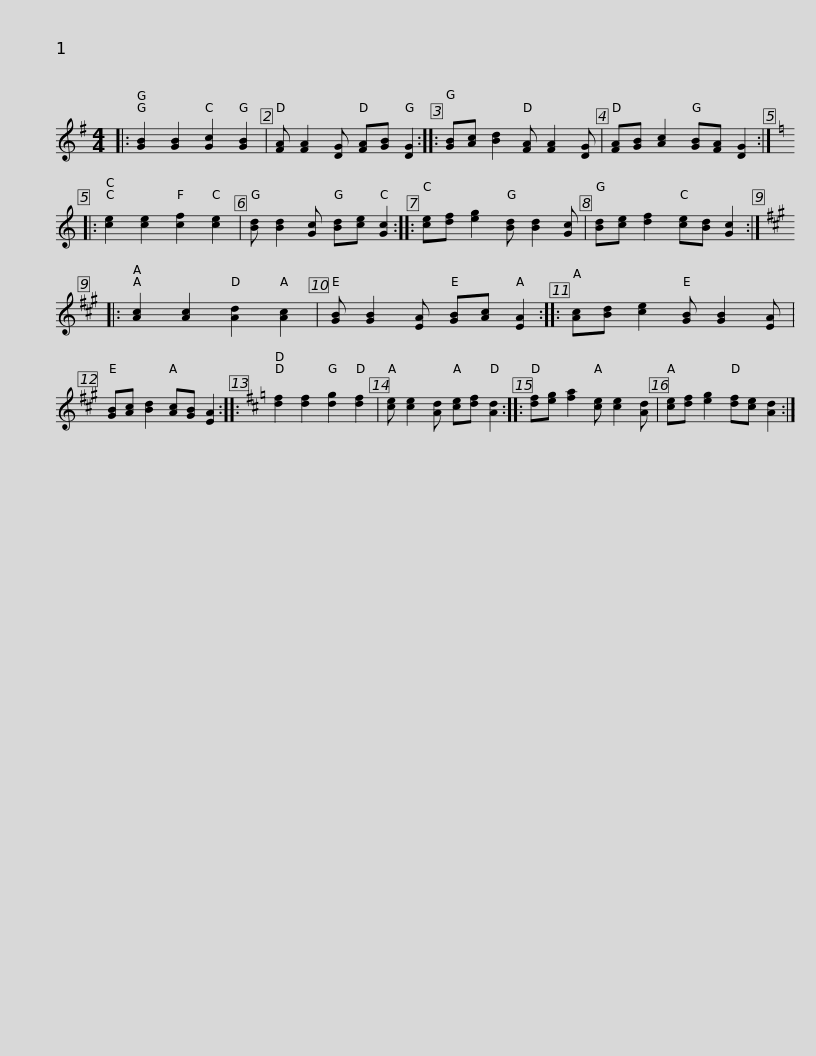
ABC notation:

X:1
L:1/8
M:4/4
I:linebreak $
K:G
V:1 treble
V:1
|: [GB]2 [GB]2 [Gc]2 [GB]2 | [FA] [FA]2 [DG] [FA][GB] [DG]2 :: [GB][Ac] [Bd]2 [FA] [FA]2 [DG] | [FA][GB] [Ac]2 [GB][FA] [DG]2 ::[K:C] [ce]2 [ce]2 [cf]2 [ce]2 | %5
 [Bd] [Bd]2 [Gc] [Bd][ce] [Gc]2 ::$ [ce][df] [eg]2 [Bd] [Bd]2 [Gc] | [Bd][ce] [df]2 [ce][Bd] [Gc]2 ::[K:A] [Ac]2 [Ac]2 [Ad]2 [Ac]2 | [GB] [GB]2 [EA] [GB][Ac] [EA]2 :: %10
 [Ac][Bd] [ce]2 [GB] [GB]2 [EA] | [GB][Ac] [Bd]2 [Ac][GB] [EA]2 ::$[K:D] [df]2 [df]2 [dg]2 [df]2 | [ce] [ce]2 [Ad] [ce][df] [Ad]2 :: [df][eg] [fa]2 [ce] [ce]2 [Ad] | %15
 [ce][df] [eg]2 [df][ce] [Ad]2 :| %16
